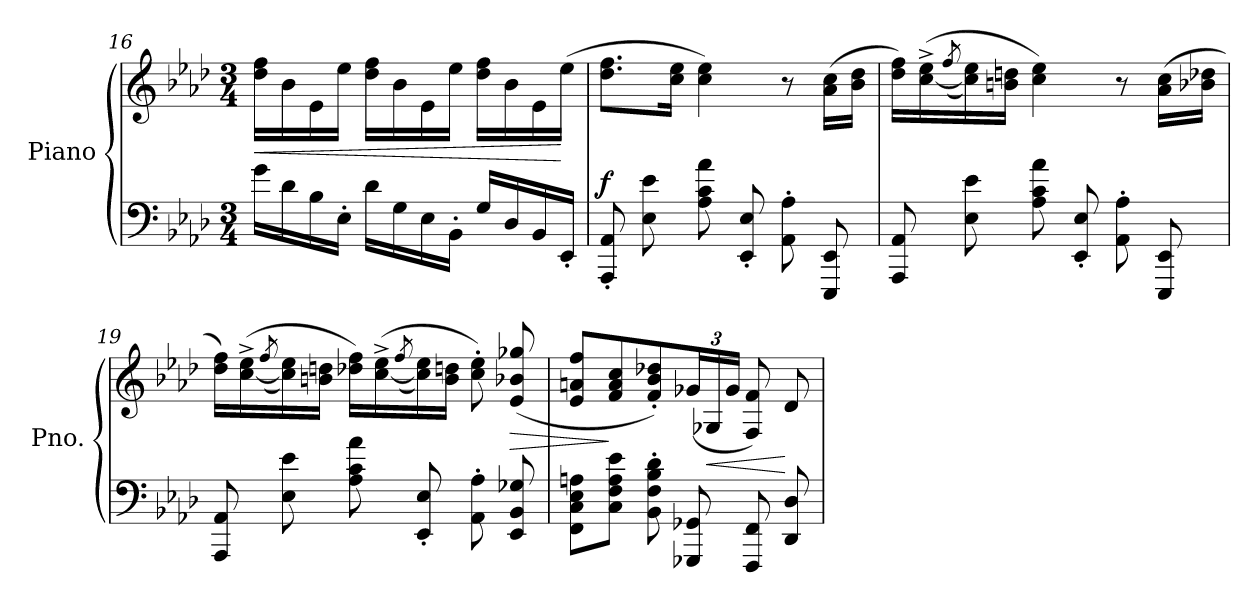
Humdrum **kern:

**kern	**kern	**dynam
*part1	*part1	*part1
*staff2	*staff1	*staff1/2
*I"Piano	*	*
*I'Pno.	*	*
*clefF4	*clefG2	*
*k[b-e-a-d-]	*k[b-e-a-d-]	*
*M3/4	*M3/4	*
=16	=16	=16
!	!	!LO:HP:b
16g\LL	16dd-\ 16ff\LL	<
16d-\	16b-\	.
16B-\	16e-\	.
16E-'\JJ	16ee-\JJ	.
16d-\LL	16dd-\ 16ff\LL	.
16G\	16b-\	.
16E-\	16e-\	.
16BB-'\JJ	16ee-\JJ	.
16G/LL	16dd-\ 16ff\LL	.
16D-/	16b-\	.
16BB-/	16e-\	.
16EE-'/JJ	(16ee-\JJ	[
!!LO:LB:g=z
=17	=17	=17
!	!	!LO:DY:a=2
8AAA-/' 8AA-/'	8.dd-\ 8.ff\L	f
8E-\ 8e-\	.	.
.	16cc\ 16ee-\Jk	.
8A-\ 8c\ 8a-\	4cc\ 4ee-\)	.
8EE-/' 8E-/'	.	.
8AA-\' 8A-\'	8r	.
8EEE-/ 8EE-/	(16a-\ 16cc\LL	.
.	16b-\ 16dd-\JJ	.
!!LO:LB:g=z
=18	=18	=18
8AAA-/ 8AA-/	16dd-\ 16ff\LL)	.
.	([16cc\^ 16ee-\^	.
.	(8qff/	.
8E-\ 8e-\	16cc\] 16ee-\)	.
.	16bn\ 16ddn\JJ	.
8A-\ 8c\ 8a-\	4cc\ 4ee-\)	.
8EE-/' 8E-/'	.	.
8AA-\' 8A-\'	8r	.
8EEE-/ 8EE-/	(16a-\ 16cc\LL	.
.	16b-X\ 16dd-X\JJ	.
=19	=19	=19
8AAA-/ 8AA-/	16dd-\ 16ff\LL)	.
.	(>[16cc\^ 16ee-\^	.
.	(8qff/	.
8E-\ 8e-\	16cc\] 16ee-\)	.
.	16bn\ 16ddn\JJ	.
8A-\ 8c\ 8a-\	16dd-X\ 16ff\LL)	.
.	(>[16cc\^ 16ee-\^	.
.	(8qff/	.
8EE-/' 8E-/'	16cc\] 16ee-\)	.
.	16b\ 16ddn\JJ	.
8AA-\' 8A-\'	8cc\' 8ee-\')	.
!	!	!LO:HP:b
8EE-/ 8BB-/ 8G-X/	(>8e-/ 8b-X/ 8gg-X/	>
=20	=20	=20
8FF\ 8C\ 8E-\ 8An\L	8e-/ 8an/ 8ff/L	.
8C\ 8F\ 8A\ 8e-\J	8f/ 8a/ 8cc/	]
8BB-\' 8F\' 8B-\' 8d-\'	8f/' 8b-/' 8dd-X/')	.
*	*Xbrackettup	*
8GGG-X/ 8GG-X/	(>24g-X/L	.
!	!	!LO:HP:b
.	24G-X/	<
.	24g-/JJ	.
8FFF/ 8FF/	8F/ 8f/)	.
8DD-/ 8D-/	8d-/	[
=	=	=
*-	*-	*-
